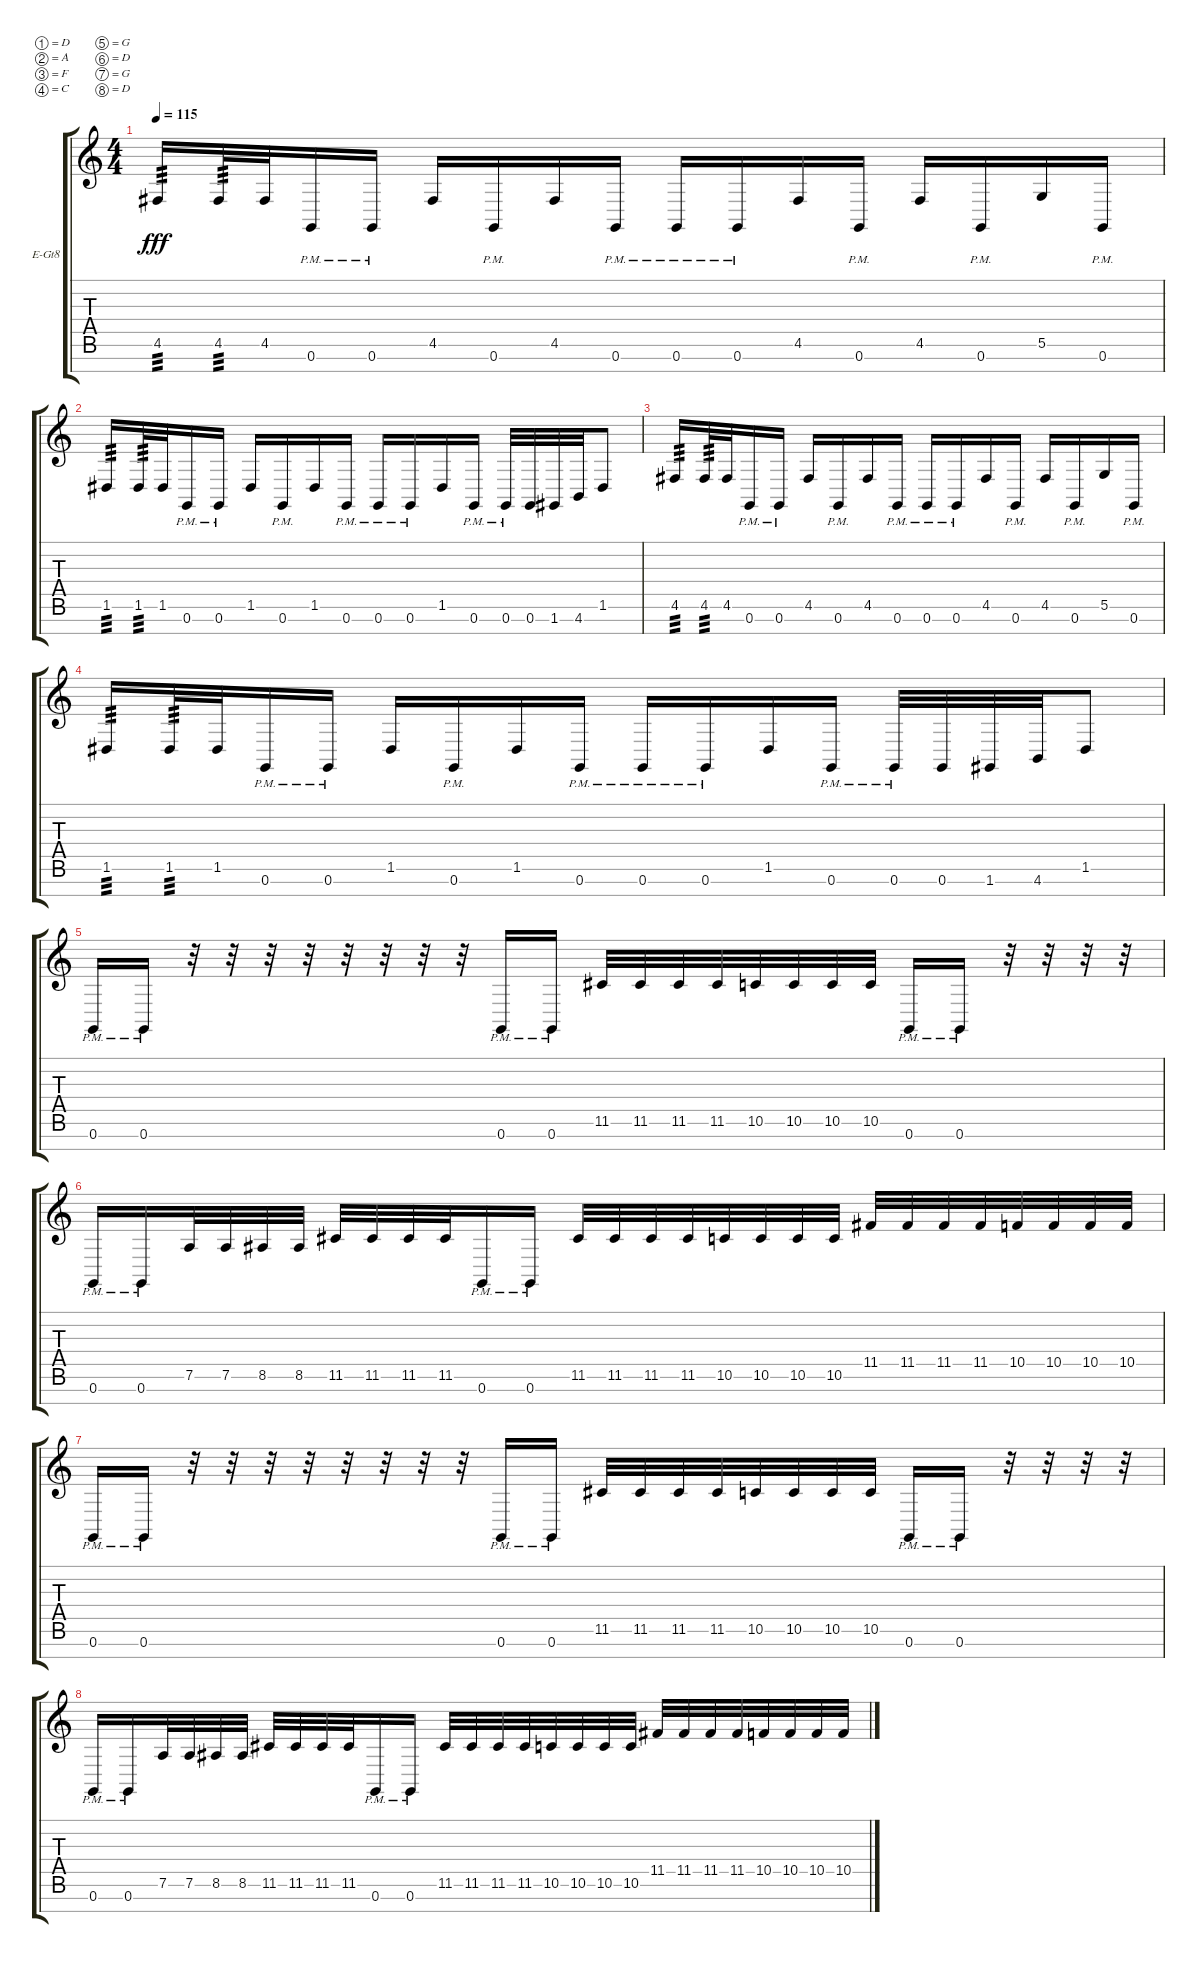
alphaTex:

\bracketExtendMode groupsimilarinstruments
\firstSystemTrackNameOrientation horizontal
\otherSystemsTrackNameOrientation horizontal
\track ("Sam" "E-Gt8") {instrument overdrivenguitar}
\staff {score tabs}
\tuning (D4 A3 F3 C3 G2 D2 G1 D1)
\ts (4 4)
\tempo 115
\clef g2
\ks c
4.6.16{tp 3 dy fff} 4.6.32{tp 3} 4.6.32 0.7{pm}.16 0.7{pm}.16 4.6.16 0.7{pm}.16 4.6.16 0.7{pm}.16 0.7{pm}.16 0.7{pm}.16 4.6.16 0.7{pm}.16 4.6.16 0.7{pm}.16 5.6.16 0.7{pm}.16 |
1.6.16{tp 3} 1.6.32{tp 3} 1.6.32 0.7{pm}.16 0.7{pm}.16 1.6.16 0.7{pm}.16 1.6.16 0.7{pm}.16 0.7{pm}.16 0.7{pm}.16 1.6.16 0.7{pm}.16 0.7{pm}.32 0.7.32 1.7.32 4.7.32 1.6.8 |
4.6.16{tp 3} 4.6.32{tp 3} 4.6.32 0.7{pm}.16 0.7{pm}.16 4.6.16 0.7{pm}.16 4.6.16 0.7{pm}.16 0.7{pm}.16 0.7{pm}.16 4.6.16 0.7{pm}.16 4.6.16 0.7{pm}.16 5.6.16 0.7{pm}.16 |
1.6.16{tp 3} 1.6.32{tp 3} 1.6.32 0.7{pm}.16 0.7{pm}.16 1.6.16 0.7{pm}.16 1.6.16 0.7{pm}.16 0.7{pm}.16 0.7{pm}.16 1.6.16 0.7{pm}.16 0.7{pm}.32 0.7.32 1.7.32 4.7.32 1.6.8 |
0.7{pm}.16 0.7{pm}.16 r.32 r.32 r.32 r.32 r.32 r.32 r.32 r.32 0.7{pm}.16 0.7{pm}.16 11.6.32 11.6.32 11.6.32 11.6.32 10.6.32 10.6.32 10.6.32 10.6.32 0.7{pm}.16 0.7{pm}.16 r.32 r.32 r.32 r.32 |
0.7{pm}.16 0.7{pm}.16 7.6.32 7.6.32 8.6.32 8.6.32 11.6.32 11.6.32 11.6.32 11.6.32 0.7{pm}.16 0.7{pm}.16 11.6.32 11.6.32 11.6.32 11.6.32 10.6.32 10.6.32 10.6.32 10.6.32 11.5.32 11.5.32 11.5.32 11.5.32 10.5.32 10.5.32 10.5.32 10.5.32 |
0.7{pm}.16 0.7{pm}.16 r.32 r.32 r.32 r.32 r.32 r.32 r.32 r.32 0.7{pm}.16 0.7{pm}.16 11.6.32 11.6.32 11.6.32 11.6.32 10.6.32 10.6.32 10.6.32 10.6.32 0.7{pm}.16 0.7{pm}.16 r.32 r.32 r.32 r.32 |
0.7{pm}.16 0.7{pm}.16 7.6.32 7.6.32 8.6.32 8.6.32 11.6.32 11.6.32 11.6.32 11.6.32 0.7{pm}.16 0.7{pm}.16 11.6.32 11.6.32 11.6.32 11.6.32 10.6.32 10.6.32 10.6.32 10.6.32 11.5.32 11.5.32 11.5.32 11.5.32 10.5.32 10.5.32 10.5.32 10.5.32
